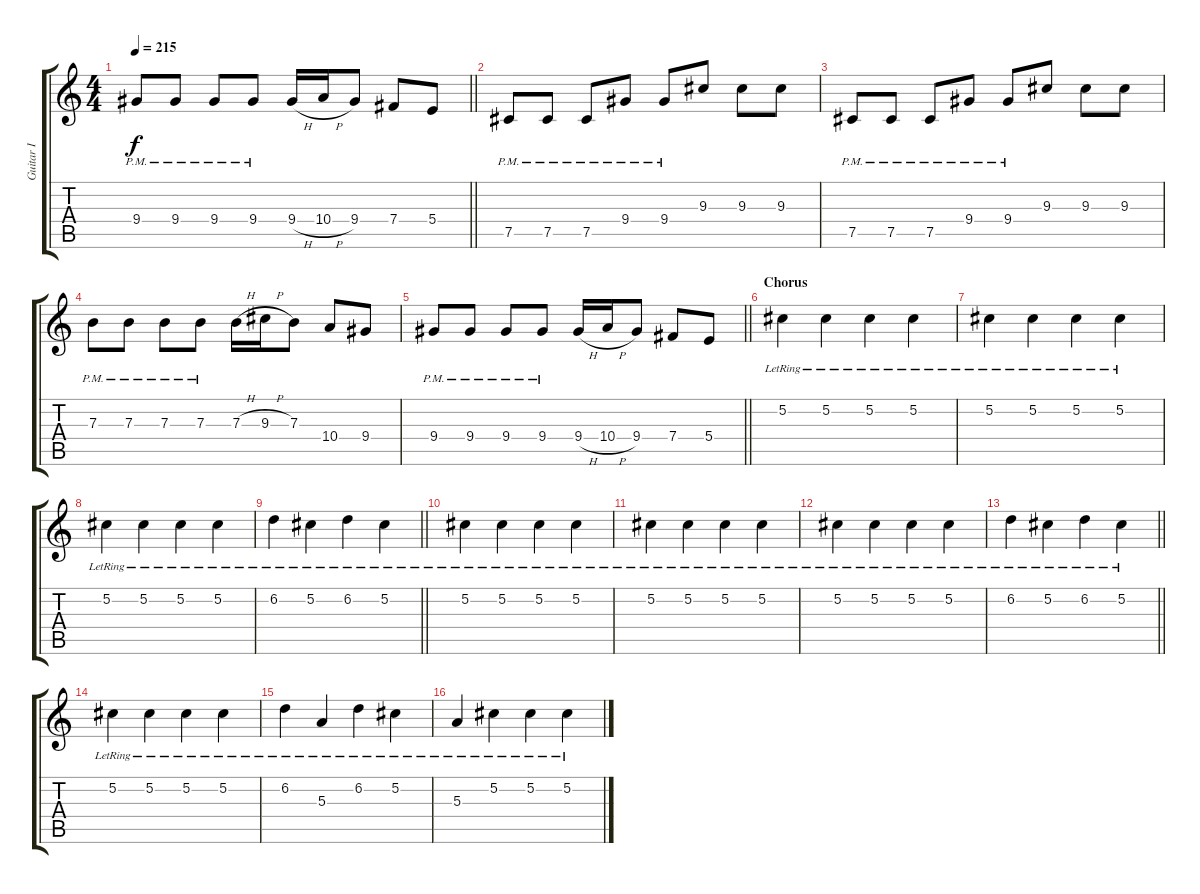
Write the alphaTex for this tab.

\track ("Guitar I" "Guitar I") {instrument distortionguitar}
\staff {score tabs}
\tuning (Db4 Ab3 E3 B2 Gb2 Db2) {hide}
\ts (4 4)
\tempo 215
\clef g2
\barLineRight lightlight
\ks c
9.4{pm}.8{dy f} 9.4{pm}.8 9.4{pm}.8 9.4{pm}.8 9.4{h}.16 10.4{h}.16 9.4.8 7.4.8 5.4.8 |
\section ("" "")
7.5{pm}.8 7.5{pm}.8 7.5{pm}.8 9.4{pm}.8 9.4{pm}.8 9.3.8 9.3.8 9.3.8 |
7.5{pm}.8 7.5{pm}.8 7.5{pm}.8 9.4{pm}.8 9.4{pm}.8 9.3.8 9.3.8 9.3.8 |
7.3{pm}.8 7.3{pm}.8 7.3{pm}.8 7.3{pm}.8 7.3{h}.16 9.3{h}.16 7.3.8 10.4.8 9.4.8 |
\barLineRight lightlight
9.4{pm}.8 9.4{pm}.8 9.4{pm}.8 9.4{pm}.8 9.4{h}.16 10.4{h}.16 9.4.8 7.4.8 5.4.8 |
\section ("" "Chorus")
5.2{lr}.4 5.2{lr}.4 5.2{lr}.4 5.2{lr}.4 |
5.2{lr}.4 5.2{lr}.4 5.2{lr}.4 5.2{lr}.4 |
5.2{lr}.4 5.2{lr}.4 5.2{lr}.4 5.2{lr}.4 |
\barLineRight lightlight
6.2{lr}.4 5.2{lr}.4 6.2{lr}.4 5.2{lr}.4 |
\section ("" "")
5.2{lr}.4 5.2{lr}.4 5.2{lr}.4 5.2{lr}.4 |
5.2{lr}.4 5.2{lr}.4 5.2{lr}.4 5.2{lr}.4 |
5.2{lr}.4 5.2{lr}.4 5.2{lr}.4 5.2{lr}.4 |
\barLineRight lightlight
6.2{lr}.4 5.2{lr}.4 6.2{lr}.4 5.2{lr}.4 |
\section ("" "")
5.2{lr}.4 5.2{lr}.4 5.2{lr}.4 5.2{lr}.4 |
6.2{lr}.4 5.3{lr}.4 6.2{lr}.4 5.2{lr}.4 |
5.3{lr}.4 5.2{lr}.4 5.2{lr}.4 5.2{lr}.4
